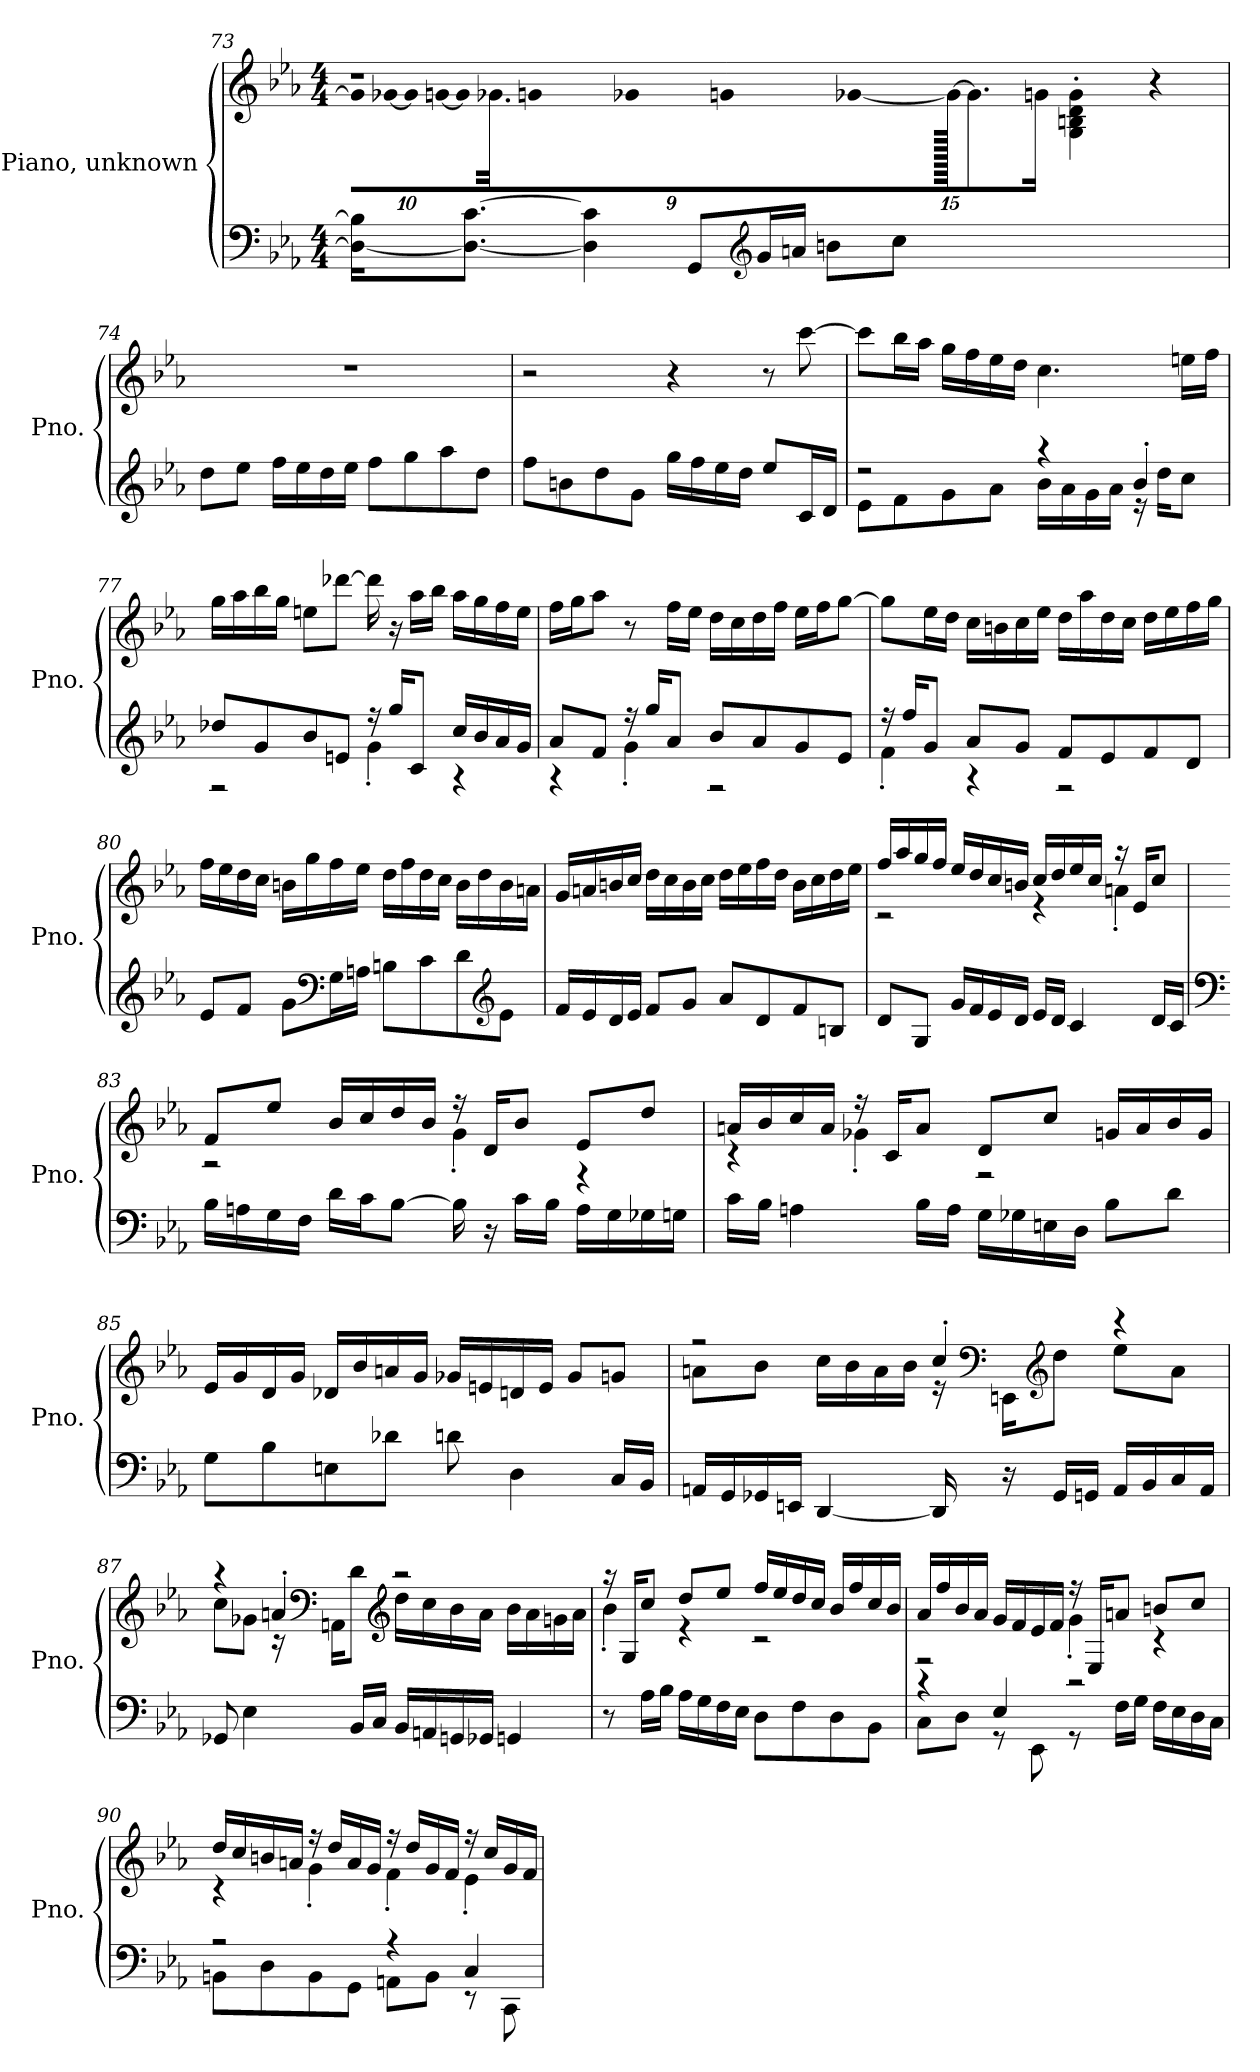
**kern	**kern
*part1	*part1
*staff2	*staff1
*I"Piano, unknown	*
*I'Pno.	*
!!LO:PB:g=z
*clefF4	*clefG2
*k[b-e-a-]	*k[b-e-a-]
*M4/4	*M4/4
=73	=73
*	*^
*	*	*Xbrackettup
!	!	!LO:N:vis=64
16D\_ 16B-\]KL	1r	640%9g\LLLL]
!	!	!LO:N:vis=64
.	.	[640%9g-X\
!	!	!LO:N:vis=64
.	.	640%9g-\]
!	!	!LO:N:vis=64
.	.	[640%9gn\
!	!	!LO:N:vis=64
.	.	640%9g\J]
8.D\_ [8.c\J	.	.
.	.	36.g-X\
!	!	!LO:N:vis=32
.	.	1920%53gn\
!	!	!LO:N:vis=32
.	.	1920%53g-X\
!	!	!LO:N:vis=32
.	.	1920%53gn\J
.	.	[960%53g-X\J
4D\] 4c\]	.	1920g-\_
.	.	8.g-\]
.	.	16gn\Jk
8GG/L	.	.
.	.	4G\' 4Bn\' 4d\' 4g\'
*clefG2	*	*
16g/L	.	.
16an/JJ	.	.
8bn\L	.	.
.	.	4r
8cc\J	.	.
1920ryy	1920ryy	.
*	*v	*v
=74	=74
8dd\L	1r
8ee-\J	.
16ff\LL	.
16ee-\	.
16dd\	.
16ee-\JJ	.
8ff\L	.
8gg\	.
8aa-\	.
8dd\J	.
!!LO:LB:g=z
=75	=75
8ff\L	2r
8bn\	.
8dd\	.
8g\J	.
16gg\LL	4r
16ff\	.
16ee-\	.
16dd\JJ	.
8ee-/L	8r
16c/L	[8ccc\
16d/JJ	.
=76	=76
*^	*
2r	8e-\L	8ccc\L]
.	8f\	16bb-\L
.	.	16aa-\JJ
.	8g\	16gg\LL
.	.	16ff\
.	8a-\J	16ee-\
.	.	16dd\JJ
4r	16b-\LL	4.cc\
.	16a-\	.
.	16g\	.
.	16a-\JJ	.
4b-'/	16r	.
.	16dd\KL	.
.	8cc\J	16een\LL
.	.	16ff\JJ
=77	=77	=77
8dd-X/L	2r	16gg\LL
.	.	16aa-\
8g/	.	16bb-\
.	.	16gg\JJ
8b-/	.	8een\L
8en/J	.	[8ddd-X\J
16r	4g'\	16ddd-\]
16gg/KL	.	16r
8c/J	.	16aa-\LL
.	.	16bb-\JJ
16cc/LL	4r	16aa-\LL
16b-/	.	16gg\
16a-/	.	16ff\
16g/JJ	.	16ee\JJ
!!LO:LB:g=z
=78	=78	=78
8a-/L	4r	16ff\LL
.	.	16gg\J
8f/J	.	8aa-\J
16r	4g'\	8r
16gg/KL	.	.
8a-/J	.	16ff\LL
.	.	16ee-\JJ
8b-/L	2r	16dd\LL
.	.	16cc\
8a-/	.	16dd\
.	.	16ff\JJ
8g/	.	16ee-\LL
.	.	16ff\J
8e-/J	.	[8gg\J
=79	=79	=79
16r	4f'\	8gg\L]
16ff/KL	.	.
8g/J	.	16ee-\L
.	.	16dd\JJ
8a-/L	4r	16cc\LL
.	.	16bn\
8g/J	.	16cc\
.	.	16ee-\JJ
8f/L	2r	16dd\LL
.	.	16aa-\
8e-/	.	16dd\
.	.	16cc\JJ
8f/	.	16dd\LL
.	.	16ee-\
8d/J	.	16ff\
.	.	16gg\JJ
*v	*v	*
!!LO:LB:g=z
=80	=80
8e-/L	16ff\LL
.	16ee-\
8f/J	16dd\
.	16cc\JJ
8g\L	16bn\LL
.	16gg\
*clefF4	*
16G\L	16ff\
16An\JJ	16ee-\JJ
8Bn\L	16dd\LL
.	16ff\
8c\	16dd\
.	16cc\JJ
8d\	16b\LL
.	16dd\
*clefG2	*
8e-\J	16b\
.	16an\JJ
=81	=81
16f/LL	16g/LL
16e-/	16an/
16d/	16bn/
16e-/JJ	16cc/JJ
8f/L	16dd\LL
.	16cc\
8g/J	16b\
.	16cc\JJ
8a-/L	16dd\LL
.	16ee-\
8d/	16ff\
.	16dd\JJ
8f/	16b\LL
.	16cc\
8Bn/J	16dd\
.	16ee-\JJ
!!LO:LB:g=z
=82	=82
*	*^
8d/L	16ff/LL	2r
.	16aa-/	.
8G/J	16gg/	.
.	16ff/JJ	.
16g/LL	16ee-/LL	.
16f/	16dd/	.
16e-/	16cc/	.
16d/JJ	16bn/JJ	.
16e-/LL	16cc/LL	4r
16d/JJ	16dd/	.
4c/	16ee-/	.
.	16cc/JJ	.
.	16r	4an'\
.	16e-/KL	.
16d/LL	8cc/J	.
16c/JJ	.	.
=83	=83	=83
*clefF4	*	*
16B-\LL	8f/L	2r
16An\	.	.
16G\	8ee-/J	.
16F\JJ	.	.
16d\LL	16b-/LL	.
16c\J	16cc/	.
[8B-\J	16dd/	.
.	16b-/JJ	.
16B-\]	16r	4g'\
16r	16d/KL	.
16c\LL	8b-/J	.
16B-\JJ	.	.
16A\LL	8e-/L	4r
16G\	.	.
16G-X\	8dd/J	.
16Gn\JJ	.	.
!!LO:LB:g=z	!!
=84	=84	=84
16c\LL	16an/LL	4r
16B-\JJ	16b-/	.
4An\	16cc/	.
.	16a/JJ	.
.	16r	4g-X'\
.	16c/KL	.
16B-\LL	8a/J	.
16A\JJ	.	.
16G\LL	8d/L	2r
16G-X\	.	.
16En\	8cc/J	.
16D\JJ	.	.
8B-\L	16gn/LL	.
.	16a/	.
8d\J	16b-/	.
.	16g/JJ	.
*	*v	*v
=85	=85
8G\L	16e-/LL
.	16g/
8B-\	16d/
.	16g/JJ
8En\	16d-X/LL
.	16b-/
8d-X\J	16an/
.	16g/JJ
8dn\	16g-X/LL
.	16en/
4D\	16dn/
.	16e/JJ
.	8g-/L
16C/LL	8gn/J
16BB-/JJ	.
!!LO:PB:g=z
=86	=86
*	*^
16AAn/LL	2r	8an\L
16GG/	.	.
16GG-X/	.	8b-\J
16EEn/JJ	.	.
[4DD/	.	16cc\LL
.	.	16b-\
.	.	16a\
.	.	16b-\JJ
16DD/]	4cc'/	16r
*	*clefF4	*
16r	.	16EEn\KL
*	*clefG2	*
16GG-/LL	.	8dd\J
16GGn/JJ	.	.
16AA/LL	4r	8ee-\L
16BB-/	.	.
16C/	.	8a\J
16AA/JJ	.	.
=87	=87	=87
8GG-X/	4r	8cc\L
4E-\	.	8g-X\J
.	4an'/	16r
*	*clefF4	*
.	.	16AAn\KL
16BB-/LL	.	8d\J
16C/JJ	.	.
*	*clefG2	*
16BB-/LL	2r	16dd\LL
16AAn/	.	16cc\
16GGn/	.	16b-\
16GG-X/JJ	.	16a\JJ
4GGn/	.	16b-\LL
.	.	16a\
.	.	16gn\
.	.	16a\JJ
!!LO:LB:g=z	!!
=88	=88	=88
8r	16r	4b-'\
.	16G/KL	.
16A-\LL	8cc/J	.
16B-\JJ	.	.
16A-\LL	8dd/L	4r
16G\	.	.
16F\	8ee-/J	.
16E-\JJ	.	.
8D\L	16ff/LL	2r
.	16ee-/	.
8F\	16dd/	.
.	16cc/JJ	.
8D\	16b-/LL	.
.	16ff/	.
8BB-\J	16cc/	.
.	16b-/JJ	.
=89	=89	=89
*^	*	*
4r	8C\L	16a-/LL	2r
.	.	16ff/	.
.	8D\J	16b-/	.
.	.	16a-/JJ	.
4E-/	8r	16g/LL	.
.	.	16f/	.
.	8EE-\	16e-/	.
.	.	16f/JJ	.
2r	8r	16r	4g'\
.	.	16E-/KL	.
.	16F\LL	8an/J	.
.	16G\JJ	.	.
.	16F\LL	8bn/L	4r
.	16E-\	.	.
.	16D\	8cc/J	.
.	16C\JJ	.	.
!!LO:LB:g=z	!!
=90	=90	=90	=90
2r	8BBn\L	16dd/LL	4r
.	.	16cc/	.
.	8D\	16bn/	.
.	.	16an/JJ	.
.	8BB\	16r	4g'\
.	.	16dd/LL	.
.	8GG\J	16a/	.
.	.	16g/JJ	.
4r	8AAn\L	16r	4f'\
.	.	16dd/LL	.
.	8BB\J	16g/	.
.	.	16f/JJ	.
4C/	8r	16r	4e-'\
.	.	16cc/LL	.
.	8CC\	16g/	.
.	.	16f/JJ	.
*v	*v	*	*
*	*v	*v
=	=
*-	*-
